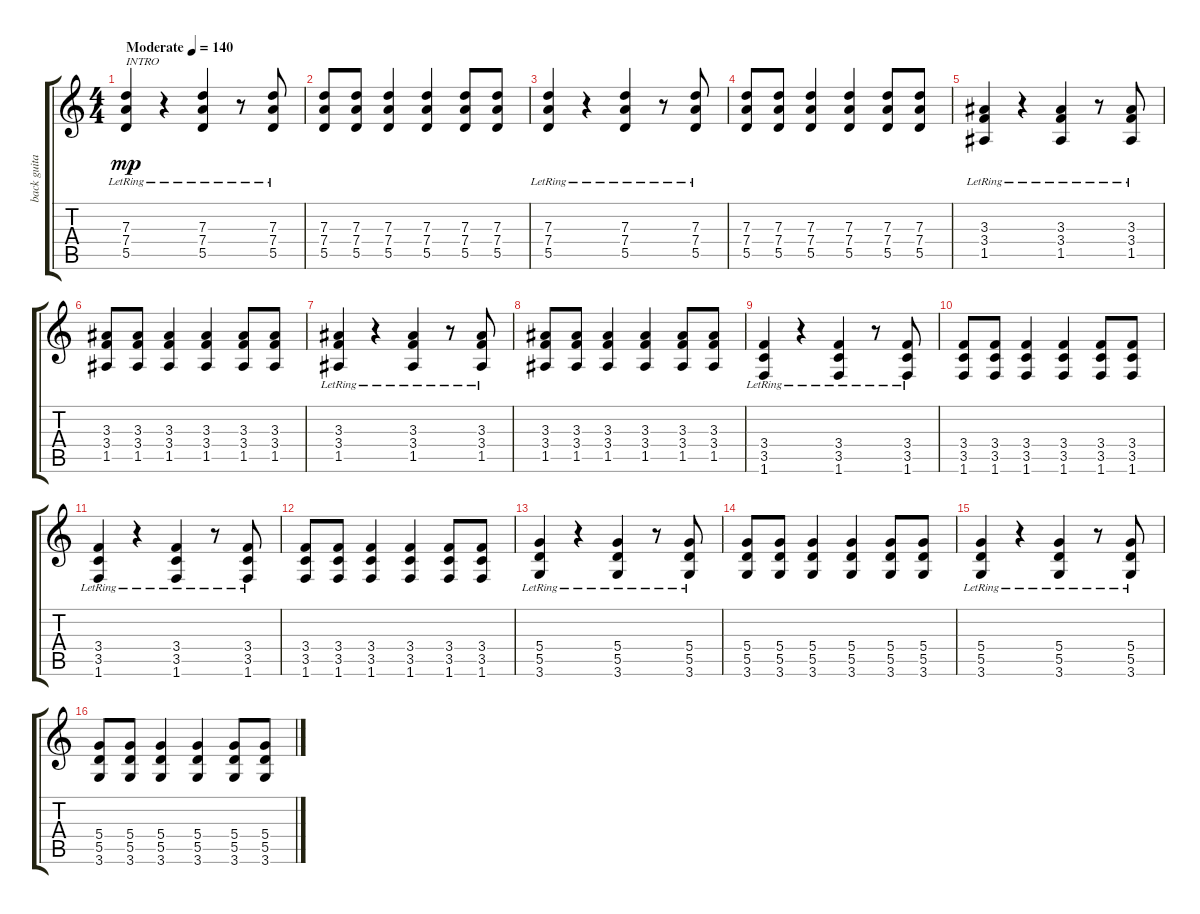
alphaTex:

\track ("back guitar" "back guita") {instrument acousticguitarsteel}
\staff {score tabs}
\tuning (E4 B3 G3 D3 A2 E2) {hide}
\ts (4 4)
\tempo (140 "Moderate")
\clef g2
\ks c
(7.3{lr} 7.4 5.5).4{txt "INTRO" dy mp instrument acousticguitarsteel} r.4 (7.3 7.4{lr} 5.5).4 r.8 (7.3{lr} 7.4 5.5).8 |
(7.3 7.4 5.5).8 (7.3 7.4 5.5).8 (7.3 7.4 5.5).4 (7.3 7.4 5.5).4 (7.3 7.4 5.5).8 (7.3 7.4 5.5).8 |
(7.3 7.4{lr} 5.5).4 r.4 (7.3 7.4{lr} 5.5).4 r.8 (7.3{lr} 7.4 5.5).8 |
(7.3 7.4 5.5).8 (7.3 7.4 5.5).8 (7.3 7.4 5.5).4 (7.3 7.4 5.5).4 (7.3 7.4 5.5).8 (7.3 7.4 5.5).8 |
(3.3{lr} 3.4 1.5).4 r.4 (3.3{lr} 3.4 1.5).4 r.8 (3.3{lr} 3.4 1.5).8 |
(3.3 3.4 1.5).8 (3.3 3.4 1.5).8 (3.3 3.4 1.5).4 (3.3 3.4 1.5).4 (3.3 3.4 1.5).8 (3.3 3.4 1.5).8 |
(3.3{lr} 3.4 1.5).4 r.4 (3.3{lr} 3.4 1.5).4 r.8 (3.3{lr} 3.4 1.5).8 |
(3.3 3.4 1.5).8 (3.3 3.4 1.5).8 (3.3 3.4 1.5).4 (3.3 3.4 1.5).4 (3.3 3.4 1.5).8 (3.3 3.4 1.5).8 |
(3.4{lr} 3.5{lr} 1.6{lr}).4 r.4 (3.4{lr} 3.5{lr} 1.6{lr}).4 r.8 (3.4{lr} 3.5{lr} 1.6{lr}).8 |
(3.4 3.5 1.6).8 (3.4 3.5 1.6).8 (3.4 3.5 1.6).4 (3.4 3.5 1.6).4 (3.4 3.5 1.6).8 (3.4 3.5 1.6).8 |
(3.4{lr} 3.5{lr} 1.6{lr}).4 r.4 (3.4{lr} 3.5{lr} 1.6{lr}).4 r.8 (3.4{lr} 3.5{lr} 1.6{lr}).8 |
(3.4 3.5 1.6).8 (3.4 3.5 1.6).8 (3.4 3.5 1.6).4 (3.4 3.5 1.6).4 (3.4 3.5 1.6).8 (3.4 3.5 1.6).8 |
(5.4{lr} 5.5{lr} 3.6{lr}).4 r.4 (5.4{lr} 5.5{lr} 3.6{lr}).4 r.8 (5.4{lr} 5.5{lr} 3.6{lr}).8 |
(5.4 5.5 3.6).8 (5.4 5.5 3.6).8 (5.4 5.5 3.6).4 (5.4 5.5 3.6).4 (5.4 5.5 3.6).8 (5.4 5.5 3.6).8 |
(5.4{lr} 5.5{lr} 3.6{lr}).4 r.4 (5.4{lr} 5.5{lr} 3.6{lr}).4 r.8 (5.4{lr} 5.5{lr} 3.6{lr}).8 |
(5.4 5.5 3.6).8 (5.4 5.5 3.6).8 (5.4 5.5 3.6).4 (5.4 5.5 3.6).4 (5.4 5.5 3.6).8 (5.4 5.5 3.6).8
